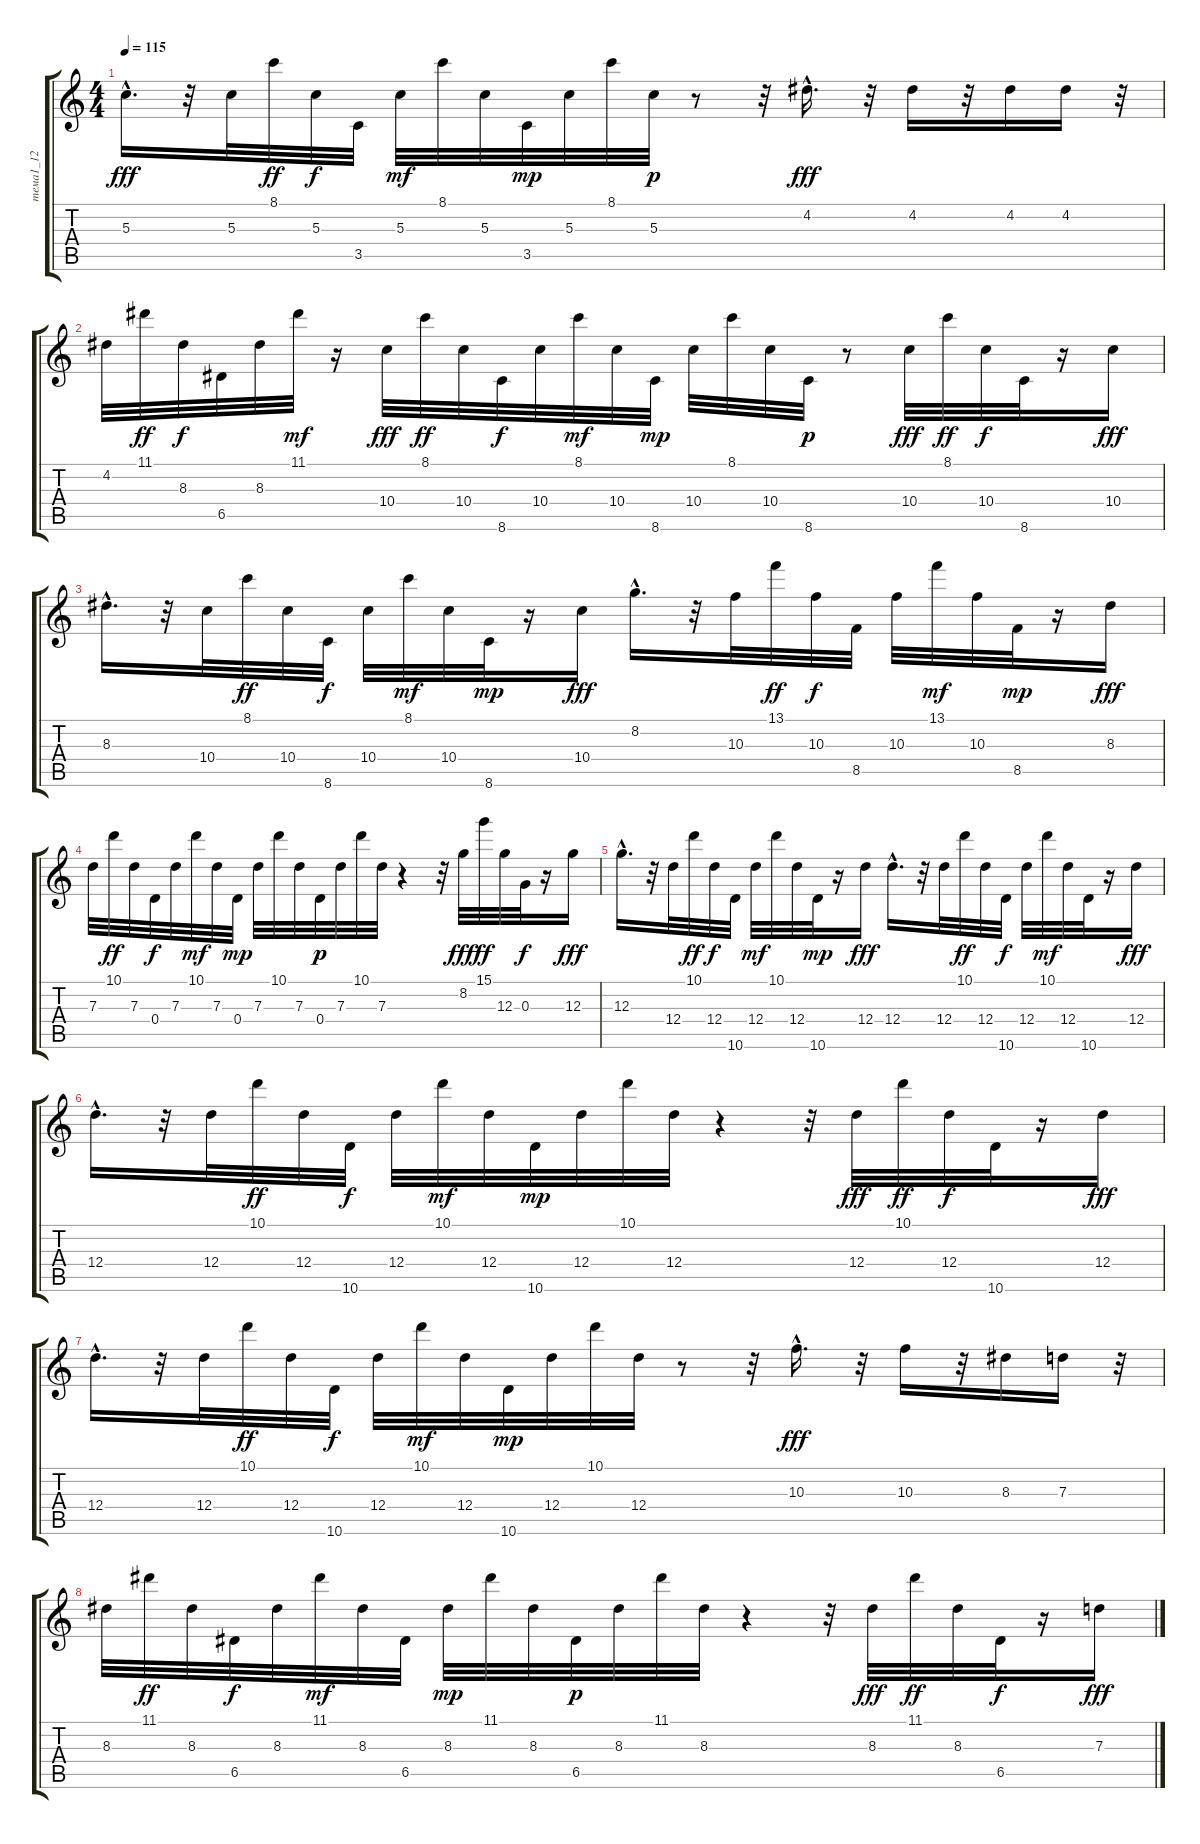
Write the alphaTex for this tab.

\track ("тема1_12" "тема1_12") {instrument overdrivenguitar}
\staff {score tabs}
\tuning (E4 B3 G3 D3 A2 E2) {hide}
\ts (4 4)
\tempo 115
\clef g2
\ks c
5.3{hac}.16{d dy fff} r.32 5.3.32 8.1.32{dy ff} 5.3.32{dy f} 3.5.32 5.3.32{dy mf} 8.1.32 5.3.32 3.5.32{dy mp} 5.3.32 8.1.32 5.3.32{dy p} r.8 r.32 4.2{hac}.16{d dy fff} r.32 4.2.16 r.32 4.2.16 4.2.16 r.32 |
4.2.32 11.1.32{dy ff} 8.3.32{dy f} 6.5.32 8.3.32 11.1.32{dy mf} r.16 10.4.32{dy fff} 8.1.32{dy ff} 10.4.32 8.6.32{dy f} 10.4.32 8.1.32{dy mf} 10.4.32 8.6.32{dy mp} 10.4.32 8.1.32 10.4.32 8.6.32{dy p} r.8 10.4.32{dy fff} 8.1.32{dy ff} 10.4.32{dy f} 8.6.32 r.16 10.4.16{dy fff} |
8.3{hac}.16{d} r.32 10.4.32 8.1.32{dy ff} 10.4.32 8.6.32{dy f} 10.4.32 8.1.32{dy mf} 10.4.32 8.6.32{dy mp} r.16 10.4.16{dy fff} 8.2{hac}.16{d} r.32 10.3.32 13.1.32{dy ff} 10.3.32{dy f} 8.5.32 10.3.32 13.1.32{dy mf} 10.3.32 8.5.32{dy mp} r.16 8.3.16{dy fff} |
7.3.32 10.1.32{dy ff} 7.3.32 0.4.32{dy f} 7.3.32 10.1.32{dy mf} 7.3.32 0.4.32{dy mp} 7.3.32 10.1.32 7.3.32 0.4.32{dy p} 7.3.32 10.1.32 7.3.32 r.4 r.32 8.2.32{dy fff} 15.1.32{dy ff} 12.3.32 0.3.32{dy f} r.16 12.3.16{dy fff} |
12.3{hac}.16{d} r.32 12.4.32 10.1.32{dy ff} 12.4.32{dy f} 10.6.32 12.4.32{dy mf} 10.1.32 12.4.32 10.6.32{dy mp} r.16 12.4.16{dy fff} 12.4{hac}.16{d} r.32 12.4.32 10.1.32{dy ff} 12.4.32 10.6.32{dy f} 12.4.32 10.1.32{dy mf} 12.4.32 10.6.32 r.16 12.4.16{dy fff} |
12.4{hac}.16{d} r.32 12.4.32 10.1.32{dy ff} 12.4.32 10.6.32{dy f} 12.4.32 10.1.32{dy mf} 12.4.32 10.6.32{dy mp} 12.4.32 10.1.32 12.4.32 r.4 r.32 12.4.32{dy fff} 10.1.32{dy ff} 12.4.32{dy f} 10.6.32 r.16 12.4.16{dy fff} |
12.4{hac}.16{d} r.32 12.4.32 10.1.32{dy ff} 12.4.32 10.6.32{dy f} 12.4.32 10.1.32{dy mf} 12.4.32 10.6.32{dy mp} 12.4.32 10.1.32 12.4.32 r.8 r.32 10.3{hac}.16{d dy fff} r.32 10.3.16 r.32 8.3.16 7.3.16 r.32 |
8.3.32 11.1.32{dy ff} 8.3.32 6.5.32{dy f} 8.3.32 11.1.32{dy mf} 8.3.32 6.5.32 8.3.32{dy mp} 11.1.32 8.3.32 6.5.32{dy p} 8.3.32 11.1.32 8.3.32 r.4 r.32 8.3.32{dy fff} 11.1.32{dy ff} 8.3.32 6.5.32{dy f} r.16 7.3.16{dy fff}
